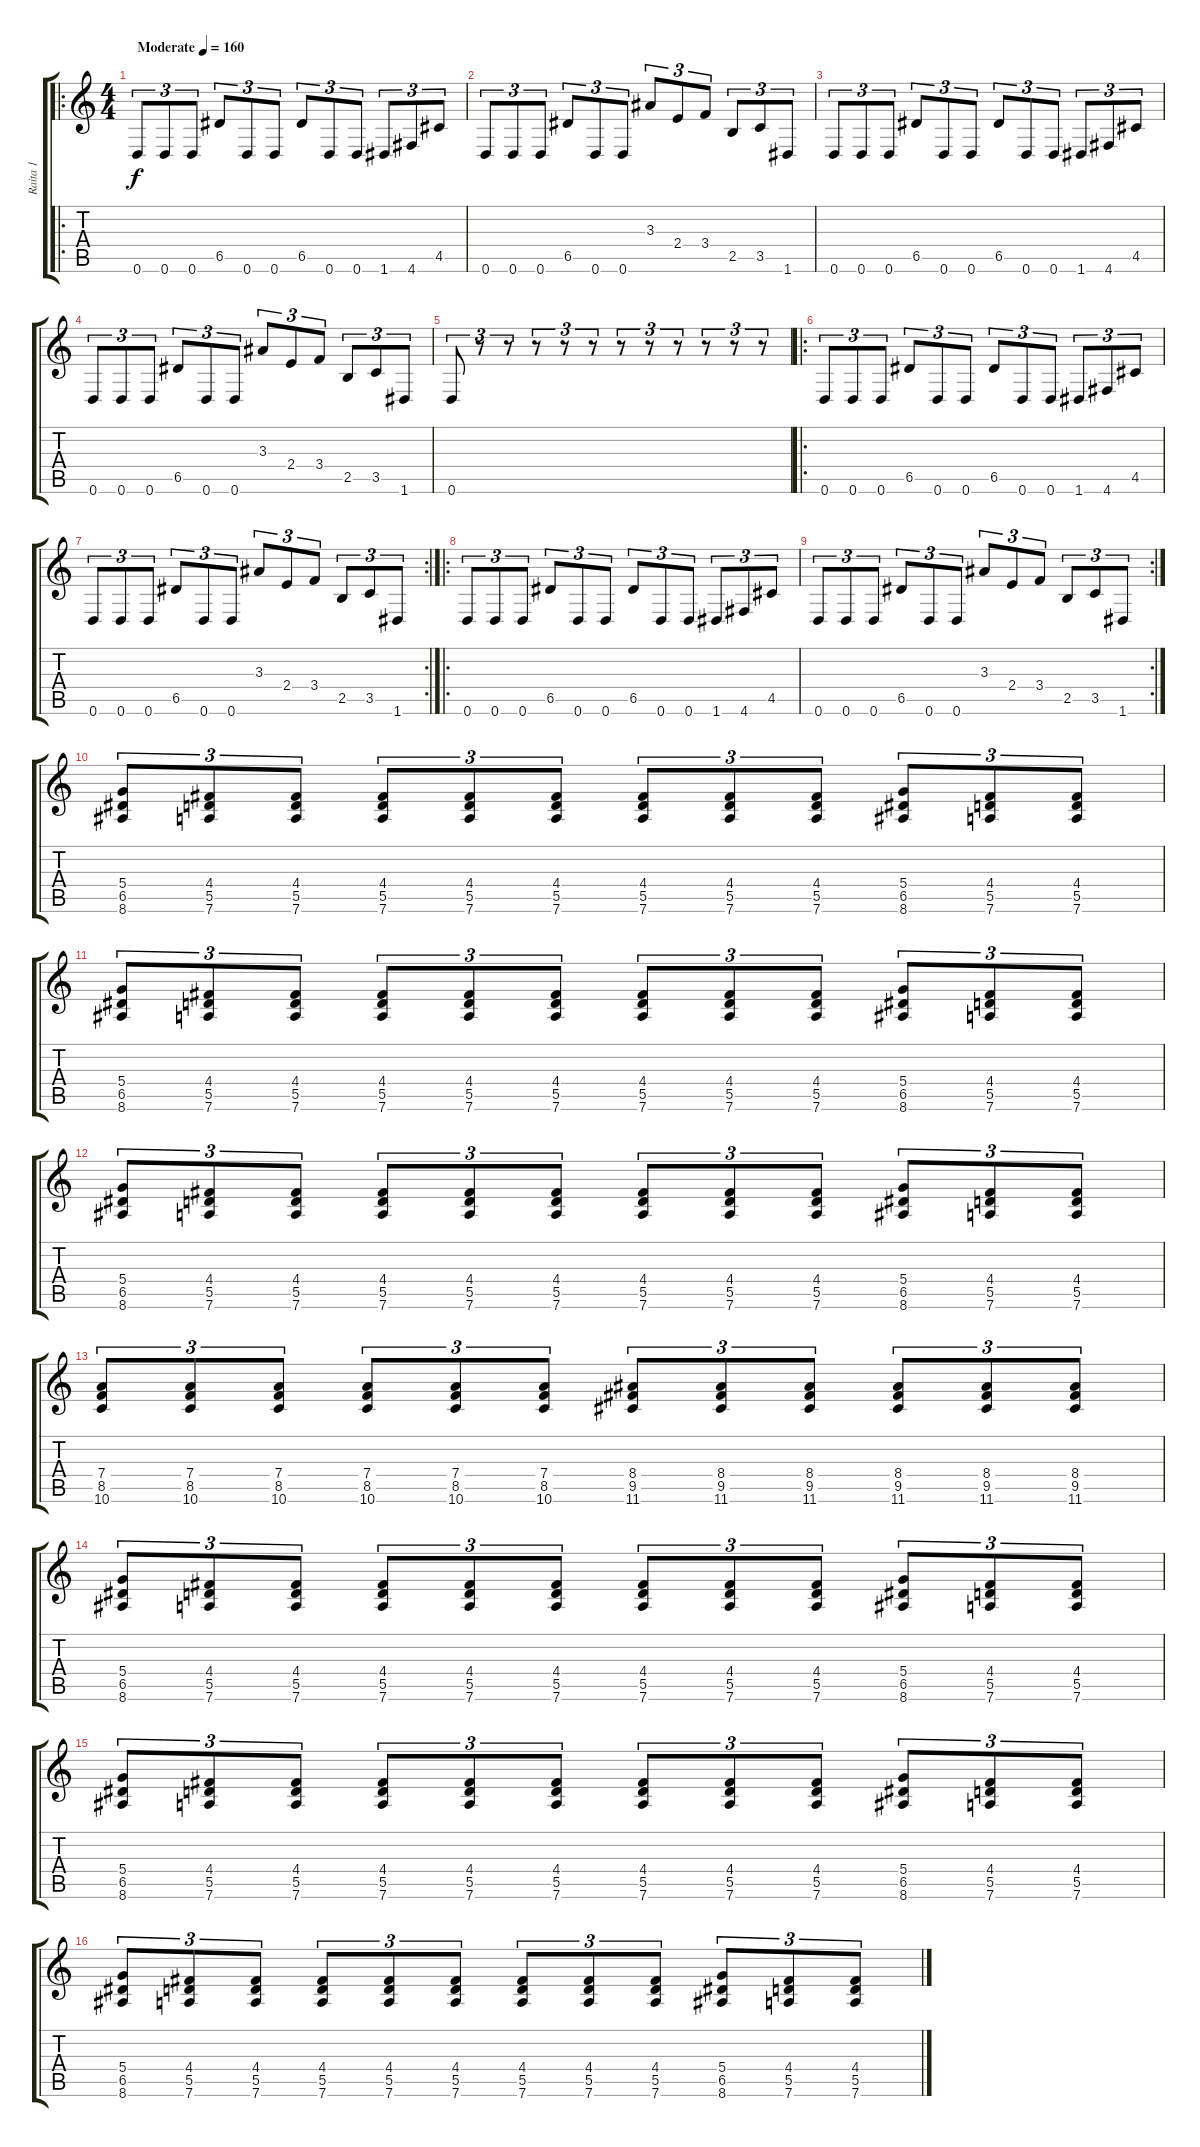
\track ("Raita 1" "Raita 1") {instrument distortionguitar}
\staff {score tabs}
\tuning (E4 B3 G3 D3 A2 D2) {hide}
\ro
\ts (4 4)
\tempo (160 "Moderate")
\clef g2
\ks c
0.6.8{tu (3 2) dy f instrument distortionguitar} 0.6.8{tu (3 2)} 0.6.8{tu (3 2)} 6.5.8{tu (3 2)} 0.6.8{tu (3 2)} 0.6.8{tu (3 2)} 6.5.8{tu (3 2)} 0.6.8{tu (3 2)} 0.6.8{tu (3 2)} 1.6.8{tu (3 2)} 4.6.8{tu (3 2)} 4.5.8{tu (3 2)} |
0.6.8{tu (3 2)} 0.6.8{tu (3 2)} 0.6.8{tu (3 2)} 6.5.8{tu (3 2)} 0.6.8{tu (3 2)} 0.6.8{tu (3 2)} 3.3.8{tu (3 2)} 2.4.8{tu (3 2)} 3.4.8{tu (3 2)} 2.5.8{tu (3 2)} 3.5.8{tu (3 2)} 1.6.8{tu (3 2)} |
0.6.8{tu (3 2)} 0.6.8{tu (3 2)} 0.6.8{tu (3 2)} 6.5.8{tu (3 2)} 0.6.8{tu (3 2)} 0.6.8{tu (3 2)} 6.5.8{tu (3 2)} 0.6.8{tu (3 2)} 0.6.8{tu (3 2)} 1.6.8{tu (3 2)} 4.6.8{tu (3 2)} 4.5.8{tu (3 2)} |
0.6.8{tu (3 2)} 0.6.8{tu (3 2)} 0.6.8{tu (3 2)} 6.5.8{tu (3 2)} 0.6.8{tu (3 2)} 0.6.8{tu (3 2)} 3.3.8{tu (3 2)} 2.4.8{tu (3 2)} 3.4.8{tu (3 2)} 2.5.8{tu (3 2)} 3.5.8{tu (3 2)} 1.6.8{tu (3 2)} |
0.6.8{tu (3 2)} r.8{tu (3 2)} r.8{tu (3 2)} r.8{tu (3 2)} r.8{tu (3 2)} r.8{tu (3 2)} r.8{tu (3 2)} r.8{tu (3 2)} r.8{tu (3 2)} r.8{tu (3 2)} r.8{tu (3 2)} r.8{tu (3 2)} |
\ro
0.6.8{tu (3 2)} 0.6.8{tu (3 2)} 0.6.8{tu (3 2)} 6.5.8{tu (3 2)} 0.6.8{tu (3 2)} 0.6.8{tu (3 2)} 6.5.8{tu (3 2)} 0.6.8{tu (3 2)} 0.6.8{tu (3 2)} 1.6.8{tu (3 2)} 4.6.8{tu (3 2)} 4.5.8{tu (3 2)} |
\rc 2
0.6.8{tu (3 2)} 0.6.8{tu (3 2)} 0.6.8{tu (3 2)} 6.5.8{tu (3 2)} 0.6.8{tu (3 2)} 0.6.8{tu (3 2)} 3.3.8{tu (3 2)} 2.4.8{tu (3 2)} 3.4.8{tu (3 2)} 2.5.8{tu (3 2)} 3.5.8{tu (3 2)} 1.6.8{tu (3 2)} |
\ro
0.6.8{tu (3 2)} 0.6.8{tu (3 2)} 0.6.8{tu (3 2)} 6.5.8{tu (3 2)} 0.6.8{tu (3 2)} 0.6.8{tu (3 2)} 6.5.8{tu (3 2)} 0.6.8{tu (3 2)} 0.6.8{tu (3 2)} 1.6.8{tu (3 2)} 4.6.8{tu (3 2)} 4.5.8{tu (3 2)} |
\rc 2
0.6.8{tu (3 2)} 0.6.8{tu (3 2)} 0.6.8{tu (3 2)} 6.5.8{tu (3 2)} 0.6.8{tu (3 2)} 0.6.8{tu (3 2)} 3.3.8{tu (3 2)} 2.4.8{tu (3 2)} 3.4.8{tu (3 2)} 2.5.8{tu (3 2)} 3.5.8{tu (3 2)} 1.6.8{tu (3 2)} |
(5.4 6.5 8.6).8{tu (3 2)} (4.4 5.5 7.6).8{tu (3 2)} (4.4 5.5 7.6).8{tu (3 2)} (4.4 5.5 7.6).8{tu (3 2)} (4.4 5.5 7.6).8{tu (3 2)} (4.4 5.5 7.6).8{tu (3 2)} (4.4 5.5 7.6).8{tu (3 2)} (4.4 5.5 7.6).8{tu (3 2)} (4.4 5.5 7.6).8{tu (3 2)} (5.4 6.5 8.6).8{tu (3 2)} (4.4 5.5 7.6).8{tu (3 2)} (4.4 5.5 7.6).8{tu (3 2)} |
(5.4 6.5 8.6).8{tu (3 2)} (4.4 5.5 7.6).8{tu (3 2)} (4.4 5.5 7.6).8{tu (3 2)} (4.4 5.5 7.6).8{tu (3 2)} (4.4 5.5 7.6).8{tu (3 2)} (4.4 5.5 7.6).8{tu (3 2)} (4.4 5.5 7.6).8{tu (3 2)} (4.4 5.5 7.6).8{tu (3 2)} (4.4 5.5 7.6).8{tu (3 2)} (5.4 6.5 8.6).8{tu (3 2)} (4.4 5.5 7.6).8{tu (3 2)} (4.4 5.5 7.6).8{tu (3 2)} |
(5.4 6.5 8.6).8{tu (3 2)} (4.4 5.5 7.6).8{tu (3 2)} (4.4 5.5 7.6).8{tu (3 2)} (4.4 5.5 7.6).8{tu (3 2)} (4.4 5.5 7.6).8{tu (3 2)} (4.4 5.5 7.6).8{tu (3 2)} (4.4 5.5 7.6).8{tu (3 2)} (4.4 5.5 7.6).8{tu (3 2)} (4.4 5.5 7.6).8{tu (3 2)} (5.4 6.5 8.6).8{tu (3 2)} (4.4 5.5 7.6).8{tu (3 2)} (4.4 5.5 7.6).8{tu (3 2)} |
(7.4 8.5 10.6).8{tu (3 2)} (7.4 8.5 10.6).8{tu (3 2)} (7.4 8.5 10.6).8{tu (3 2)} (7.4 8.5 10.6).8{tu (3 2)} (7.4 8.5 10.6).8{tu (3 2)} (7.4 8.5 10.6).8{tu (3 2)} (8.4 9.5 11.6).8{tu (3 2)} (8.4 9.5 11.6).8{tu (3 2)} (8.4 9.5 11.6).8{tu (3 2)} (8.4 9.5 11.6).8{tu (3 2)} (8.4 9.5 11.6).8{tu (3 2)} (8.4 9.5 11.6).8{tu (3 2)} |
(5.4 6.5 8.6).8{tu (3 2)} (4.4 5.5 7.6).8{tu (3 2)} (4.4 5.5 7.6).8{tu (3 2)} (4.4 5.5 7.6).8{tu (3 2)} (4.4 5.5 7.6).8{tu (3 2)} (4.4 5.5 7.6).8{tu (3 2)} (4.4 5.5 7.6).8{tu (3 2)} (4.4 5.5 7.6).8{tu (3 2)} (4.4 5.5 7.6).8{tu (3 2)} (5.4 6.5 8.6).8{tu (3 2)} (4.4 5.5 7.6).8{tu (3 2)} (4.4 5.5 7.6).8{tu (3 2)} |
(5.4 6.5 8.6).8{tu (3 2)} (4.4 5.5 7.6).8{tu (3 2)} (4.4 5.5 7.6).8{tu (3 2)} (4.4 5.5 7.6).8{tu (3 2)} (4.4 5.5 7.6).8{tu (3 2)} (4.4 5.5 7.6).8{tu (3 2)} (4.4 5.5 7.6).8{tu (3 2)} (4.4 5.5 7.6).8{tu (3 2)} (4.4 5.5 7.6).8{tu (3 2)} (5.4 6.5 8.6).8{tu (3 2)} (4.4 5.5 7.6).8{tu (3 2)} (4.4 5.5 7.6).8{tu (3 2)} |
(5.4 6.5 8.6).8{tu (3 2)} (4.4 5.5 7.6).8{tu (3 2)} (4.4 5.5 7.6).8{tu (3 2)} (4.4 5.5 7.6).8{tu (3 2)} (4.4 5.5 7.6).8{tu (3 2)} (4.4 5.5 7.6).8{tu (3 2)} (4.4 5.5 7.6).8{tu (3 2)} (4.4 5.5 7.6).8{tu (3 2)} (4.4 5.5 7.6).8{tu (3 2)} (5.4 6.5 8.6).8{tu (3 2)} (4.4 5.5 7.6).8{tu (3 2)} (4.4 5.5 7.6).8{tu (3 2)}
